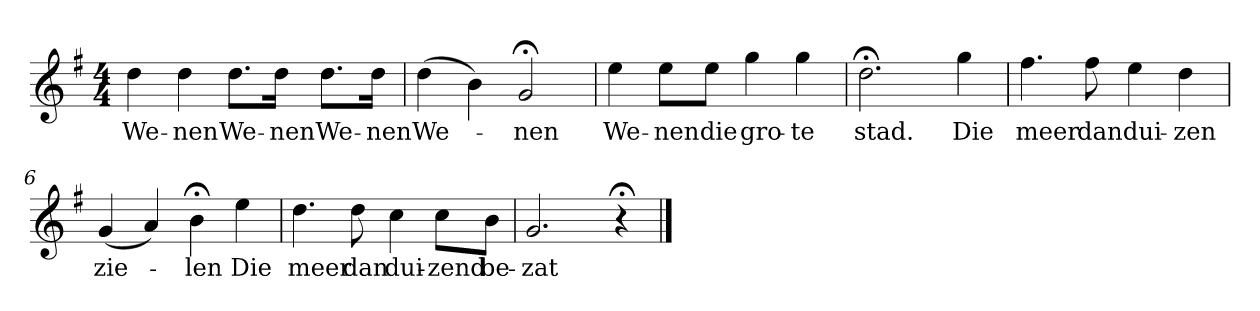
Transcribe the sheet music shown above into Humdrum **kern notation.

**kern	**text
*part1	*part1
*staff1	*staff1
*k[f#]	*
*G:	*
*M4/4	*
*MM120	*
=1	=1
4dd	We-
4dd	-nen
8.ddL	We-
16ddJk	-nen
8.ddL	We-
16ddJk	-nen
=2	=2
(4dd	We-
4b)	.
2g;<	-nen
=3	=3
4ee	We-
8eeL	-nen
8eeJ	die
4gg	gro-
4gg	-te
=4	=4
2.dd;<	stad.
4gg	Die
=5	=5
4.ff#	meer
8ff#	dan
4ee	dui-
4dd	-zen
=6	=6
(4g	zie-
4a)	.
4b;<	-len
4ee	Die
=7	=7
4.dd	meer
8dd	dan
4cc	dui-
8ccL	-zend
8bJ	be-
=8	=8
2.g	-zat
4r;<	.
==	==
*-	*-
